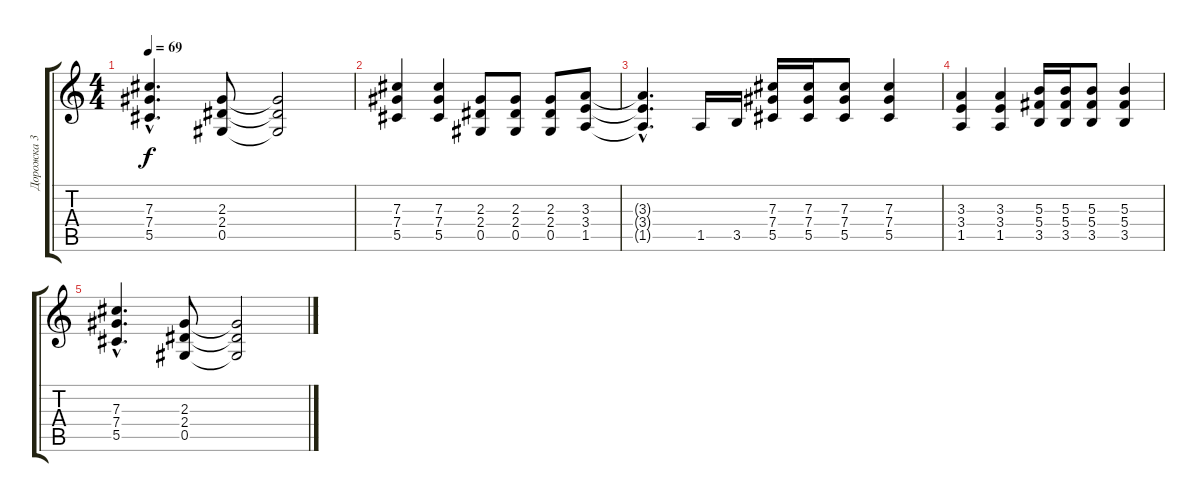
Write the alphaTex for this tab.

\track ("Дорожка 3" "Дорожка 3") {instrument distortionguitar}
\staff {score tabs}
\tuning (Eb4 Bb3 Gb3 Db3 Ab2 Eb2) {hide}
\ts (4 4)
\tempo 69
\clef g2
\ks c
(7.3{hac} 7.4{hac} 5.5{hac}).4{d dy f} (2.3 2.4 0.5).8 (2.3{t} 2.4{t} 0.5{t}).2 |
(7.3 7.4 5.5).4 (7.3 7.4 5.5).4 (2.3 2.4 0.5).8 (2.3 2.4 0.5).8 (2.3 2.4 0.5).8 (3.3 3.4 1.5).8 |
(3.3{hac t} 3.4{hac t} 1.5{hac t}).4{d} 1.5.16 3.5.16 (7.3 7.4 5.5).16 (7.3 7.4 5.5).16 (7.3 7.4 5.5).8 (7.3 7.4 5.5).4 |
(3.3 3.4 1.5).4 (3.3 3.4 1.5).4 (5.3 5.4 3.5).16 (5.3 5.4 3.5).16 (5.3 5.4 3.5).8 (5.3 5.4 3.5).4 |
(7.3{hac} 7.4{hac} 5.5{hac}).4{d} (2.3 2.4 0.5).8 (2.3{t} 2.4{t} 0.5{t}).2
